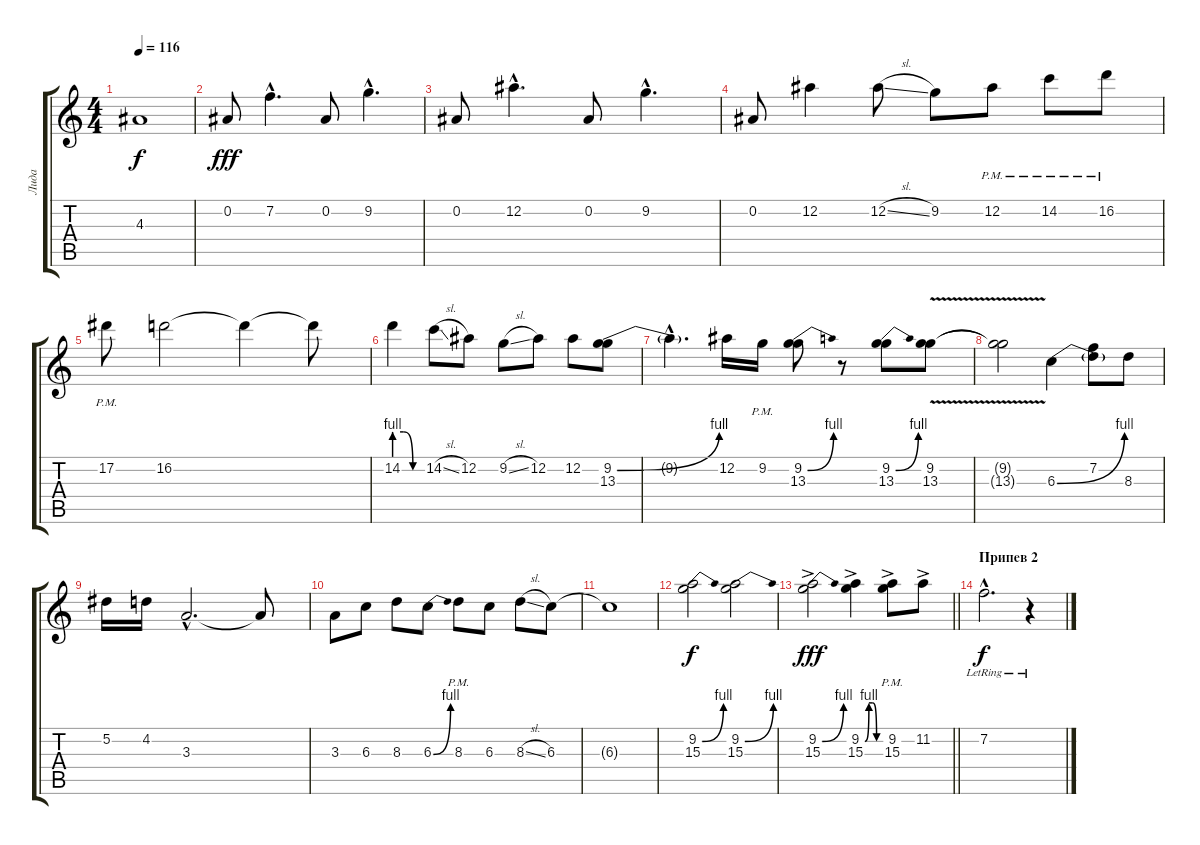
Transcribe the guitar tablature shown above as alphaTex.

\track ("Лида" "Лида") {instrument overdrivenguitar}
\staff {score tabs}
\tuning (Eb4 Bb3 Gb3 Db3 Ab2 Eb2) {hide}
\ts (4 4)
\tempo 116
\clef g2
\ks c
4.3{t}.1{dy f} |
0.2.8{dy fff} 7.2{hac}.4{d} 0.2.8 9.2{hac}.4{d} |
0.2.8 12.2{hac}.4{d} 0.2.8 9.2{hac}.4{d} |
0.2.8 12.2.4 12.2{sl}.8 9.2.8 12.2{pm}.8 14.2{pm}.8 16.2{pm}.8 |
17.2{pm}.8 16.2.2 16.2{t}.4 16.2{t}.8 |
14.2{be (custom 0 4 20 4 40 0 60 0)}.4 14.2{sl}.8 12.2.8 9.2{sl}.8 12.2.8 12.2.8 (9.2{be (bend 0 0 60 4)} 13.3).8 |
9.2{hac t}.4{d} 12.2.16 9.2{pm}.16 (9.2{be (bend 0 0 60 4)} 13.3).8 r.8 (9.2{be (bend 0 0 60 4)} 13.3).8 (9.2{v} 13.3).8 |
(9.2{t} 13.3{t}).2 6.3{be (bend 0 0 60 4)}.4 (7.2 6.3{t}).8 8.3.8 |
5.2.16 4.2.16 3.3{hac}.2{d} 3.3{t}.8 |
3.3.8 6.3.8 8.3.8 6.3{be (bend 0 0 60 4)}.8 8.3{pm}.8 6.3.8 8.3{sl}.8 6.3.8 |
6.3{t}.1 |
(9.2{be (bend 0 0 60 4)} 15.3).2{dy f volume 16} (9.2{be (bend 0 0 60 4)} 15.3).2 |
\barLineRight lightlight
(9.2{be (bend 0 0 60 4) ac} 15.3{ac}).2{dy fff} (9.2{be (custom 0 0 15 4 30 4 45 0 60 0) ac} 15.3{ac}).4 (9.2{pm} 15.3{ac pm}).8 11.2{ac}.8 |
\section ("" "Припев 2")
7.2{hac lr}.2{d dy f} r.4
